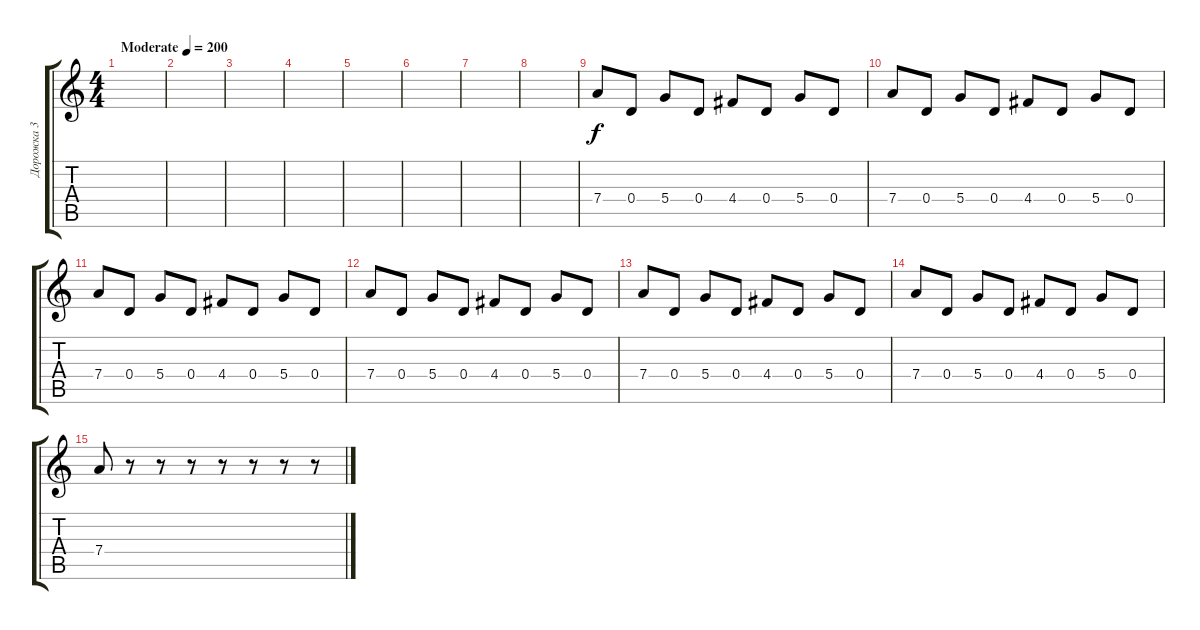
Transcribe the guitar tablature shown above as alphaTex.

\track ("Дорожка 3" "Дорожка 3") {instrument overdrivenguitar}
\staff {score tabs}
\tuning (E4 B3 G3 D3 A2 E2) {hide}
\ts (4 4)
\tempo (200 "Moderate")
\clef g2
\ks c
|
|
|
|
|
|
|
|
7.4.8{instrument electricguitarclean} 0.4.8 5.4.8 0.4.8 4.4.8 0.4.8 5.4.8 0.4.8 |
7.4.8 0.4.8 5.4.8 0.4.8 4.4.8 0.4.8 5.4.8 0.4.8 |
7.4.8 0.4.8 5.4.8 0.4.8 4.4.8 0.4.8 5.4.8 0.4.8 |
7.4.8 0.4.8 5.4.8 0.4.8 4.4.8 0.4.8 5.4.8 0.4.8 |
7.4.8 0.4.8 5.4.8 0.4.8 4.4.8 0.4.8 5.4.8 0.4.8 |
7.4.8 0.4.8 5.4.8 0.4.8 4.4.8 0.4.8 5.4.8 0.4.8 |
7.4.8 r.8 r.8 r.8 r.8 r.8 r.8 r.8
